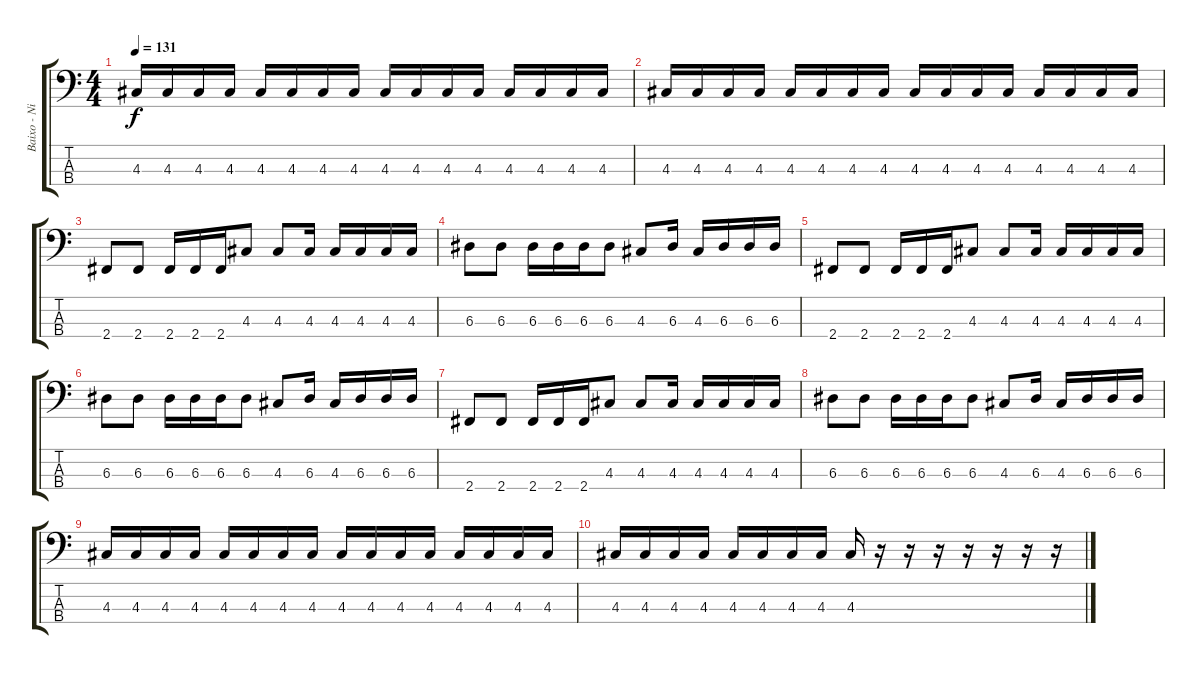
\track ("Baixo - Nikola" "Baixo - Ni") {instrument electricbasspick}
\staff {score tabs}
\tuning (G2 D2 A1 E1) {hide}
\ts (4 4)
\tempo 131
\clef f4
\ks c
4.3.16{dy f} 4.3.16 4.3.16 4.3.16 4.3.16 4.3.16 4.3.16 4.3.16 4.3.16 4.3.16 4.3.16 4.3.16 4.3.16 4.3.16 4.3.16 4.3.16 |
4.3.16 4.3.16 4.3.16 4.3.16 4.3.16 4.3.16 4.3.16 4.3.16 4.3.16 4.3.16 4.3.16 4.3.16 4.3.16 4.3.16 4.3.16 4.3.16 |
2.4.8 2.4.8 2.4.16 2.4.16 2.4.16 4.3.8 4.3.8 4.3.16 4.3.16 4.3.16 4.3.16 4.3.16 |
6.3.8 6.3.8 6.3.16 6.3.16 6.3.16 6.3.8 4.3.8 6.3.16 4.3.16 6.3.16 6.3.16 6.3.16 |
2.4.8 2.4.8 2.4.16 2.4.16 2.4.16 4.3.8 4.3.8 4.3.16 4.3.16 4.3.16 4.3.16 4.3.16 |
6.3.8 6.3.8 6.3.16 6.3.16 6.3.16 6.3.8 4.3.8 6.3.16 4.3.16 6.3.16 6.3.16 6.3.16 |
2.4.8 2.4.8 2.4.16 2.4.16 2.4.16 4.3.8 4.3.8 4.3.16 4.3.16 4.3.16 4.3.16 4.3.16 |
6.3.8 6.3.8 6.3.16 6.3.16 6.3.16 6.3.8 4.3.8 6.3.16 4.3.16 6.3.16 6.3.16 6.3.16 |
4.3.16 4.3.16 4.3.16 4.3.16 4.3.16 4.3.16 4.3.16 4.3.16 4.3.16 4.3.16 4.3.16 4.3.16 4.3.16 4.3.16 4.3.16 4.3.16 |
4.3.16 4.3.16 4.3.16 4.3.16 4.3.16 4.3.16 4.3.16 4.3.16 4.3.16 r.16 r.16 r.16 r.16 r.16 r.16 r.16
